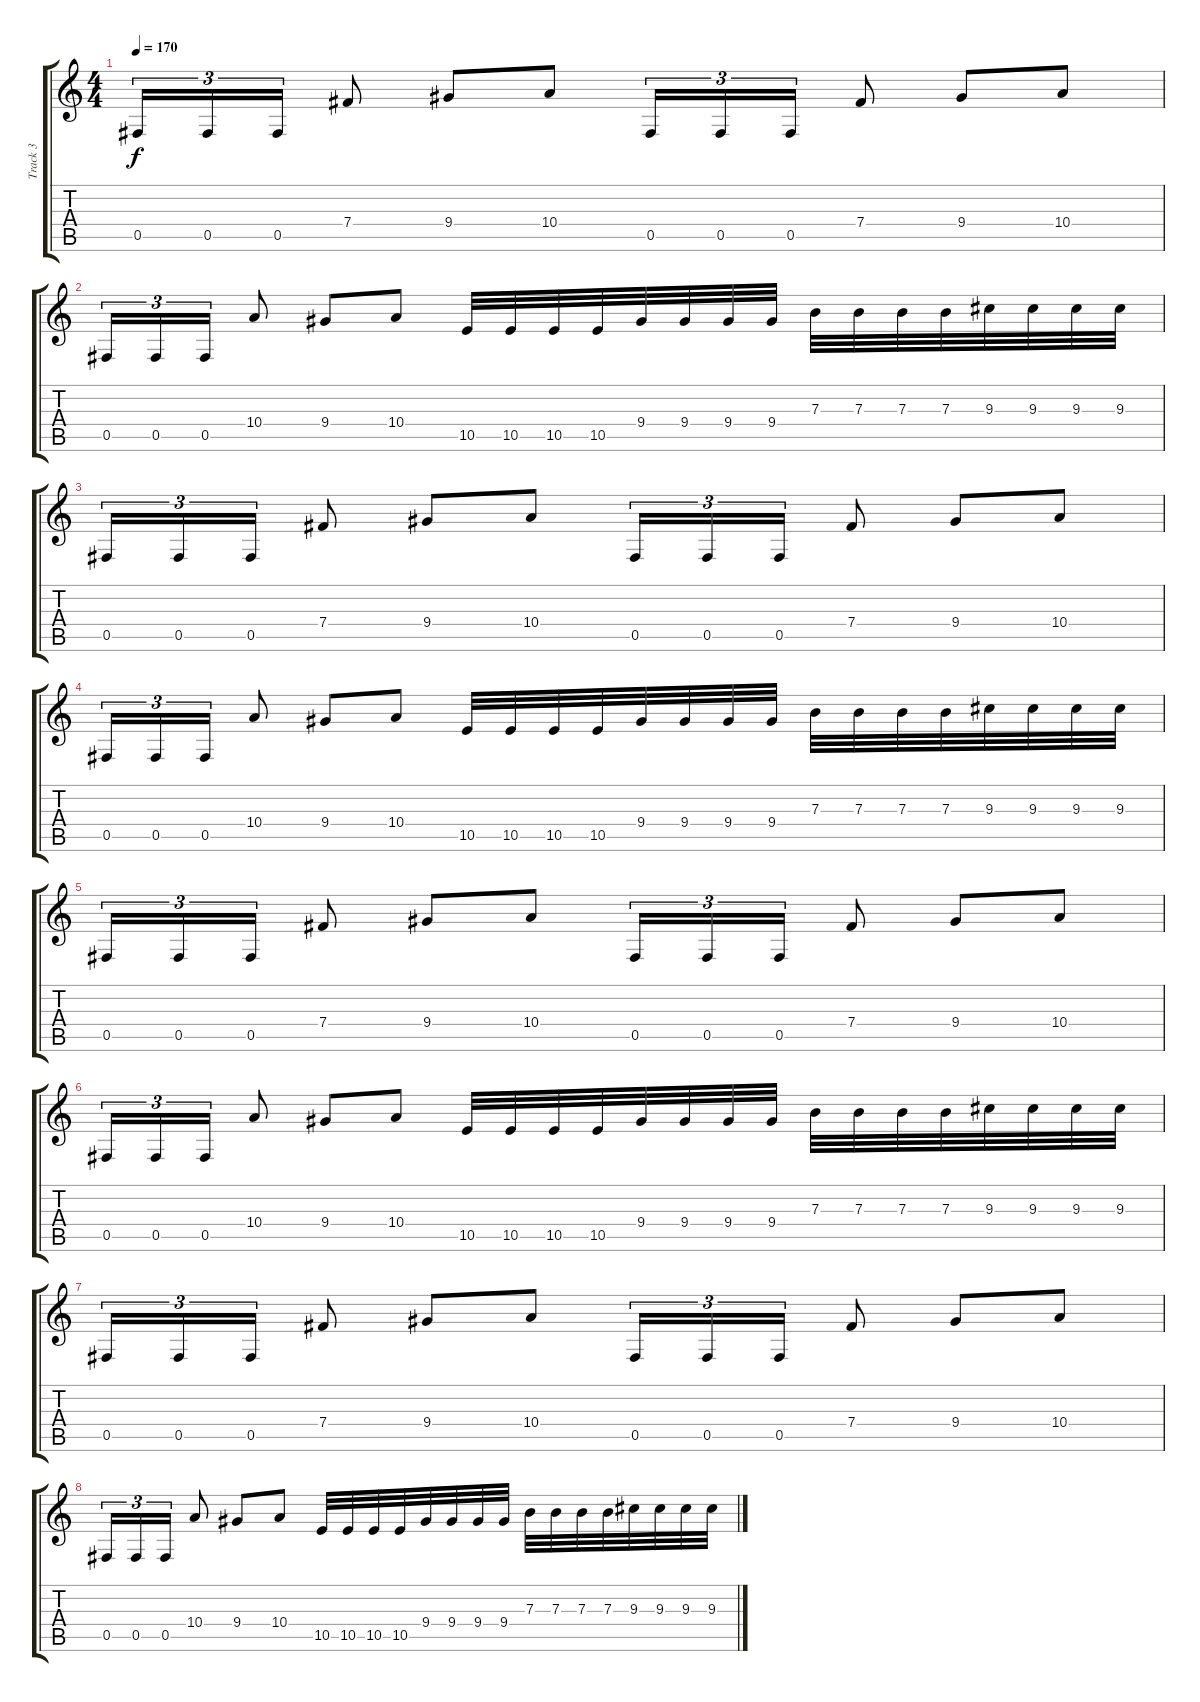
\track ("Track 3" "Track 3") {instrument distortionguitar}
\staff {score tabs}
\tuning (Db4 Ab3 E3 B2 Gb2 Db2) {hide}
\ts (4 4)
\tempo 170
\clef g2
\ks c
0.5.16{tu (3 2) dy f instrument distortionguitar} 0.5.16{tu (3 2)} 0.5.16{tu (3 2)} 7.4.8 9.4.8 10.4.8 0.5.16{tu (3 2)} 0.5.16{tu (3 2)} 0.5.16{tu (3 2)} 7.4.8 9.4.8 10.4.8 |
0.5.16{tu (3 2)} 0.5.16{tu (3 2)} 0.5.16{tu (3 2)} 10.4.8 9.4.8 10.4.8 10.5.32 10.5.32 10.5.32 10.5.32 9.4.32 9.4.32 9.4.32 9.4.32 7.3.32 7.3.32 7.3.32 7.3.32 9.3.32 9.3.32 9.3.32 9.3.32 |
0.5.16{tu (3 2)} 0.5.16{tu (3 2)} 0.5.16{tu (3 2)} 7.4.8 9.4.8 10.4.8 0.5.16{tu (3 2)} 0.5.16{tu (3 2)} 0.5.16{tu (3 2)} 7.4.8 9.4.8 10.4.8 |
0.5.16{tu (3 2)} 0.5.16{tu (3 2)} 0.5.16{tu (3 2)} 10.4.8 9.4.8 10.4.8 10.5.32 10.5.32 10.5.32 10.5.32 9.4.32 9.4.32 9.4.32 9.4.32 7.3.32 7.3.32 7.3.32 7.3.32 9.3.32 9.3.32 9.3.32 9.3.32 |
0.5.16{tu (3 2)} 0.5.16{tu (3 2)} 0.5.16{tu (3 2)} 7.4.8 9.4.8 10.4.8 0.5.16{tu (3 2)} 0.5.16{tu (3 2)} 0.5.16{tu (3 2)} 7.4.8 9.4.8 10.4.8 |
0.5.16{tu (3 2)} 0.5.16{tu (3 2)} 0.5.16{tu (3 2)} 10.4.8 9.4.8 10.4.8 10.5.32 10.5.32 10.5.32 10.5.32 9.4.32 9.4.32 9.4.32 9.4.32 7.3.32 7.3.32 7.3.32 7.3.32 9.3.32 9.3.32 9.3.32 9.3.32 |
0.5.16{tu (3 2)} 0.5.16{tu (3 2)} 0.5.16{tu (3 2)} 7.4.8 9.4.8 10.4.8 0.5.16{tu (3 2)} 0.5.16{tu (3 2)} 0.5.16{tu (3 2)} 7.4.8 9.4.8 10.4.8 |
0.5.16{tu (3 2)} 0.5.16{tu (3 2)} 0.5.16{tu (3 2)} 10.4.8 9.4.8 10.4.8 10.5.32 10.5.32 10.5.32 10.5.32 9.4.32 9.4.32 9.4.32 9.4.32 7.3.32 7.3.32 7.3.32 7.3.32 9.3.32 9.3.32 9.3.32 9.3.32
